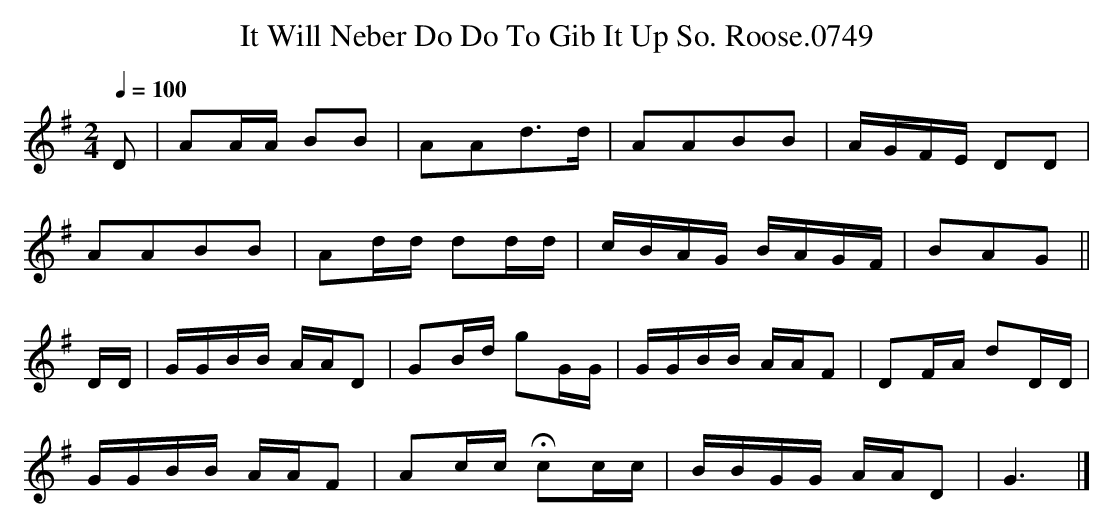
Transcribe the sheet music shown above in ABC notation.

X:1
T:It Will Neber Do Do To Gib It Up So. Roose.0749
M:2/4
L:1/8
Q:1/4=100
K:G
D | AA/A/ BB | AAd>d | AABB | A/G/F/E/ DD |
AABB | Ad/d/ dd/d/ | c/B/A/G/ B/A/G/F/ | BAG ||
D/D/ | G/G/B/B/ A/A/D | GB/d/ gG/G/ | G/G/B/B/ A/A/F | DF/A/ dD/D/ |
G/G/B/B/ A/A/F | Ac/c/ Hcc/c/ | B/B/G/G/ A/A/D | G3 |]
